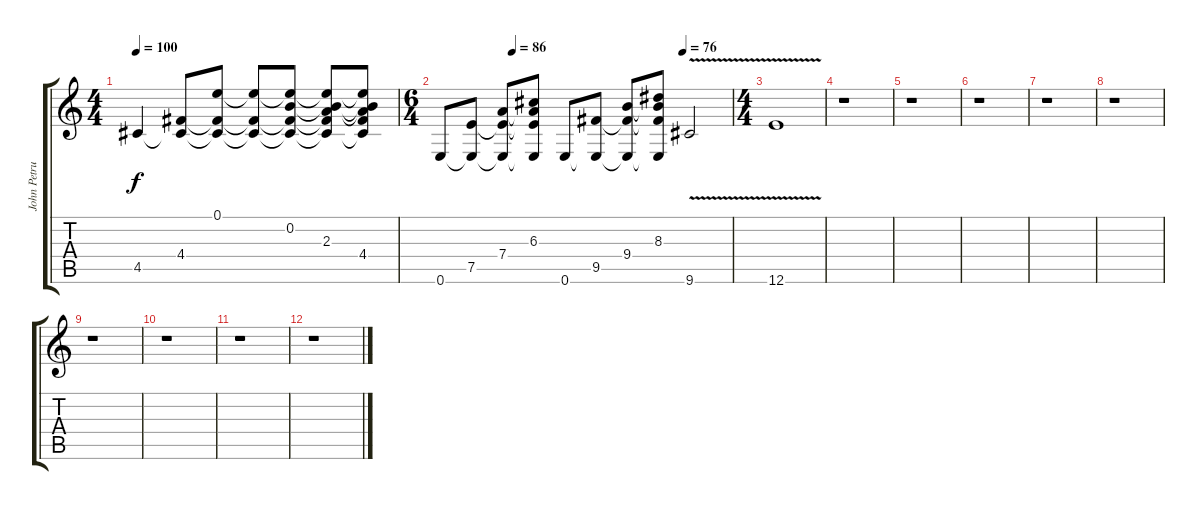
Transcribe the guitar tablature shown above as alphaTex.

\track ("John Petrucci" "John Petru") {instrument electricguitarclean}
\staff {score tabs}
\tuning (E4 B3 G3 D3 A2 E2) {hide}
\ts (4 4)
\tempo 100
\clef g2
\ks c
4.5.4{dy f} (4.4 4.5{t}).8 (0.1 4.4{t} 4.5{t}).8 (0.1{t} 4.4{t} 4.5{t}).8 (0.1{t} 0.2 4.4{t} 4.5{t}).8 (0.1{t} 0.2{t} 2.3 4.4{t} 4.5{t}).8 (0.1{t} 0.2{t} 2.3{t} 4.4 4.5{t}).8 |
\ts (6 4)
\tempo (86 0.25)
\tempo (76 0.8333333333333334)
0.6.8 (7.5 0.6{t}).8 (7.4 7.5{t} 0.6{t}).8 (6.3 7.4{t} 7.5{t} 0.6{t}).8 0.6.8 (9.5 0.6{t}).8 (9.4 9.5{t} 0.6{t}).8 (8.3 9.4{t} 9.5{t} 0.6{t}).8 9.6{v}.2 |
\ts (4 4)
12.6{v}.1 |
r.1 |
r.1 |
r.1 |
r.1 |
r.1 |
r.1 |
r.1 |
r.1 |
r.1
